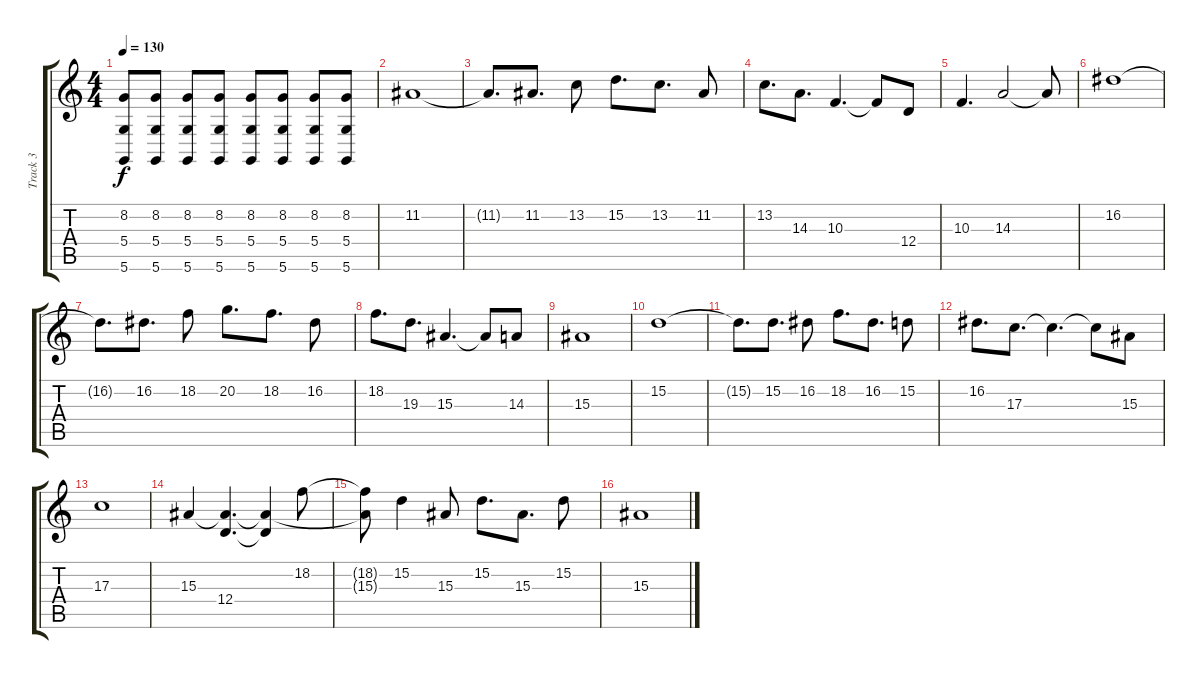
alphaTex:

\track ("Track 3" "Track 3") {instrument vibraphone bank 255}
\staff {score tabs}
\tuning (E4 B3 G3 D3 A2 D2) {hide}
\ts (4 4)
\tempo 130
\clef g2
\ks c
(8.2 5.4 5.6).8{dy f} (8.2 5.4 5.6).8 (8.2 5.4 5.6).8 (8.2 5.4 5.6).8 (8.2 5.4 5.6).8 (8.2 5.4 5.6).8 (8.2 5.4 5.6).8 (8.2 5.4 5.6).8 |
11.2.1 |
11.2{t}.8{d} 11.2.8{d} 13.2.8 15.2.8{d} 13.2.8{d} 11.2.8 |
13.2.8{d} 14.3.8{d} 10.3.4{d} 10.3{t}.8 12.4.8 |
10.3.4{d} 14.3.2 14.3{t}.8 |
16.2.1 |
16.2{t}.8{d} 16.2.8{d} 18.2.8 20.2.8{d} 18.2.8{d} 16.2.8 |
18.2.8{d} 19.3.8{d} 15.3.4{d} 15.3{t}.8 14.3.8 |
15.3.1 |
15.2.1 |
15.2{t}.8{d} 15.2.8{d} 16.2.8 18.2.8{d} 16.2.8{d} 15.2.8 |
16.2.8{d} 17.3.8{d} 17.3{t}.4{d} 17.3{t}.8 15.3.8 |
17.3.1 |
15.3.4 (15.3{t} 12.4).4{d} (15.3{t} 12.4{t}).4 18.2.8 |
(18.2{t} 15.3{t}).8 15.2.4 15.3.8 15.2.8{d} 15.3.8{d} 15.2.8 |
15.3.1
